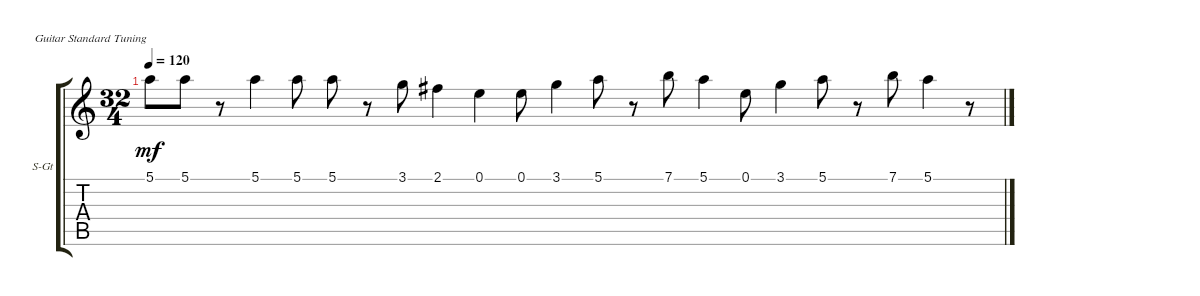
\defaultSystemsLayout 4
\bracketExtendMode groupsimilarinstruments
\firstSystemTrackNameOrientation horizontal
\otherSystemsTrackNameOrientation horizontal
\track ("Steel Guitar" "S-Gt") {instrument acousticguitarsteel}
\staff {score tabs}
\tuning (E4 B3 G3 D3 A2 E2)
\ts (32 4)
\tempo 120
\clef g2
\ks c
5.1.8{dy mf instrument acousticguitarsteel} 5.1.8{beam split} r.8{beam split} 5.1.4 5.1.8 5.1.8 r.8 3.1.8 2.1.4 0.1.4 0.1.8 3.1.4 5.1.8{beam split} r.8{beam split} 7.1.8 5.1.4{beam split} 0.1.8 3.1.4 5.1.8{beam split} r.8{beam split} 7.1.8 5.1.4{beam split} r.8
